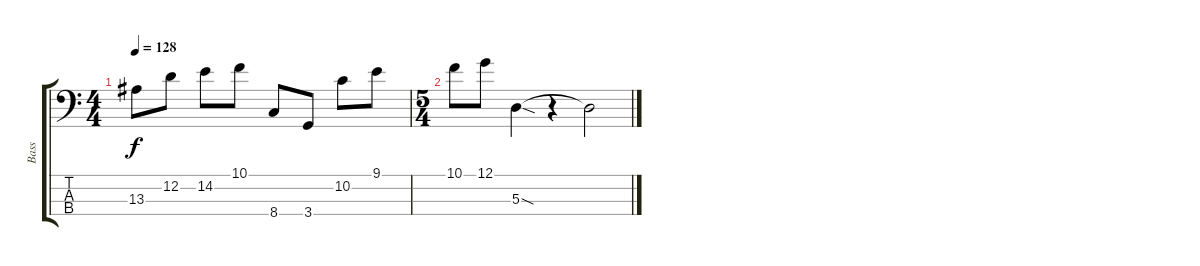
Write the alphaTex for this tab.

\track ("Bass" "Bass") {instrument electricbassfinger}
\staff {score tabs}
\tuning (G2 D2 A1 E1) {hide}
\ts (4 4)
\tempo 128
\clef f4
\ks c
13.3.8{dy f} 12.2.8 14.2.8 10.1.8 8.4.8 3.4.8 10.2.8 9.1.8 |
\ts (5 4)
10.1.8 12.1.8 5.3{sod}.4 r.4 5.3{t}.2
